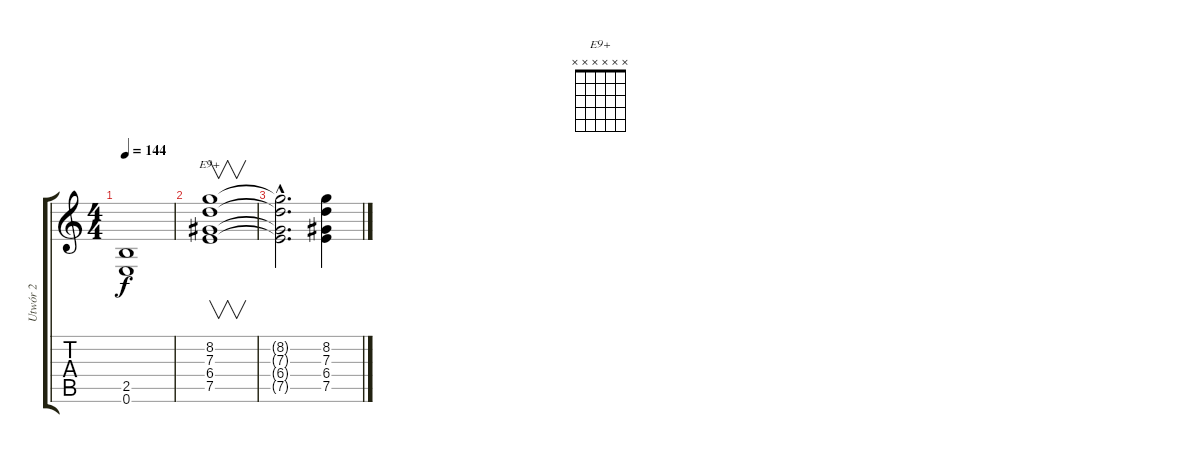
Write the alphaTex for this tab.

\track ("Utwór 2" "Utwór 2") {instrument distortionguitar}
\staff {score tabs}
\tuning (E4 B3 G3 D3 A2 E2) {hide}
\chord ("E9+" x x x x x x) {firstfret 0}
\ts (4 4)
\tempo 144
\clef g2
\ks c
(2.5{t} 0.6{t}).1{dy f} |
(8.2 7.3 6.4 7.5).1{v ch "E9+"} |
(8.2{hac t} 7.3{hac t} 6.4{hac t} 7.5{hac t}).2{d} (8.2 7.3 6.4 7.5).4
